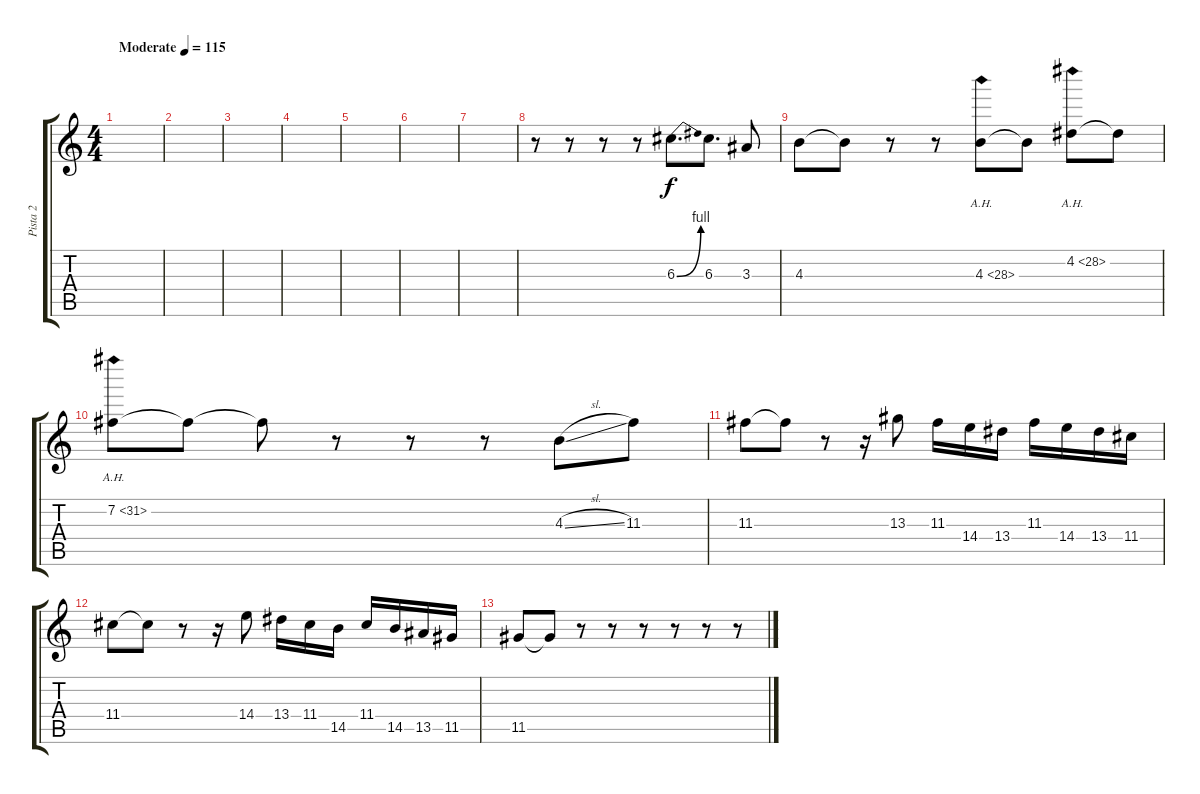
\track ("Pista 2" "Pista 2") {instrument distortionguitar}
\staff {score tabs}
\tuning (E4 B3 G3 D3 A2 E2) {hide}
\ts (4 4)
\tempo (115 "Moderate")
\clef g2
\ks c
|
|
|
|
|
|
|
r.8 r.8 r.8 r.8 6.3{be (bend 0 0 60 4)}.8{d} 6.3.8{d} 3.3.8 |
4.3.8 4.3{t}.8 r.8 r.8 4.3{ah 24}.8 4.3{t}.8 4.2{ah 24}.8 4.2{t}.8 |
7.2{ah 24}.8 7.2{t}.8 7.2{t}.8 r.8 r.8 r.8 4.3{sl}.8 11.3.8 |
11.3.8 11.3{t}.8 r.8 r.16 13.3.8 11.3.16 14.4.16 13.4.16 11.3.16 14.4.16 13.4.16 11.4.16 |
11.4.8 11.4{t}.8 r.8 r.16 14.4.8 13.4.16 11.4.16 14.5.16 11.4.16 14.5.16 13.5.16 11.5.16 |
11.5.8 11.5{t}.8 r.8 r.8 r.8 r.8 r.8 r.8
